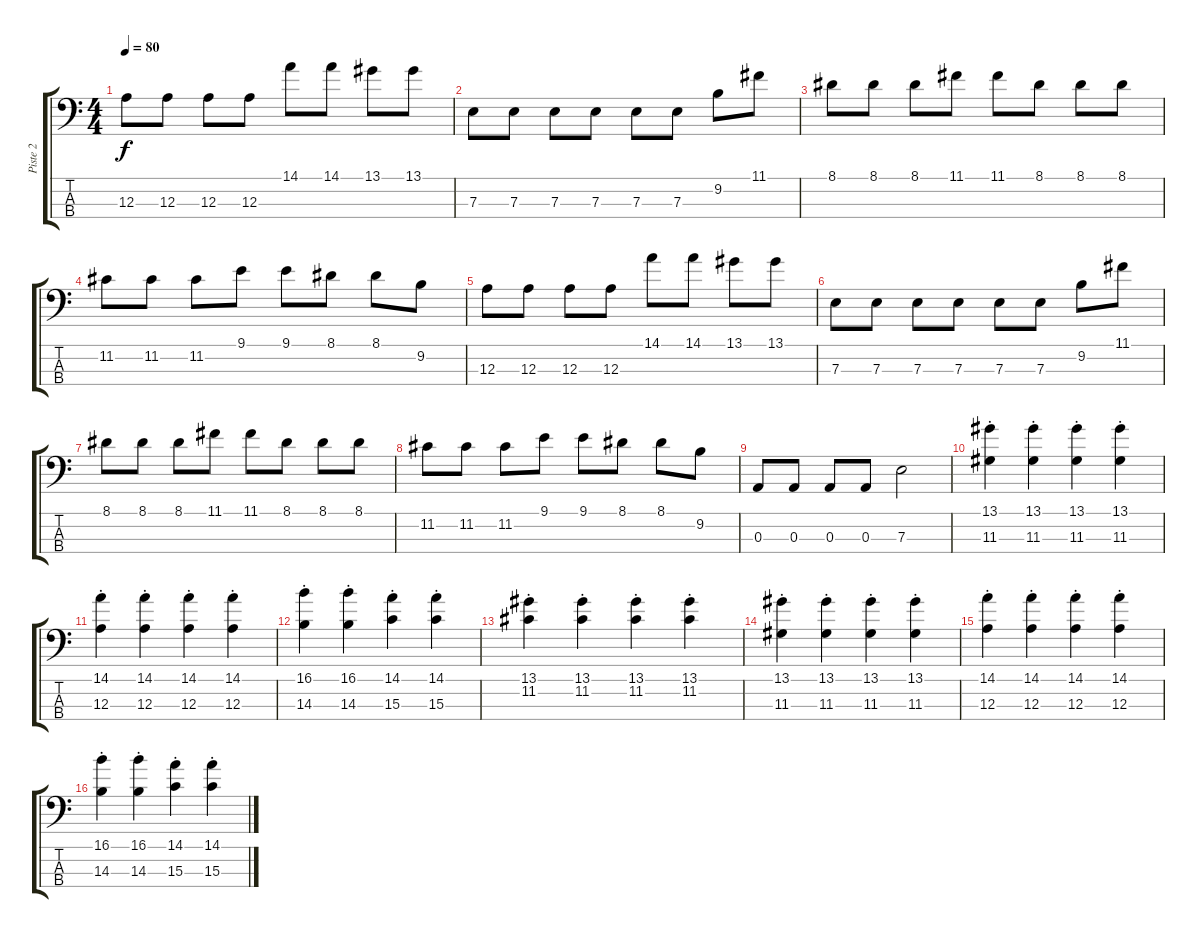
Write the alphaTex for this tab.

\track ("Piste 2" "Piste 2") {instrument electricbassfinger}
\staff {score tabs}
\tuning (G2 D2 A1 E1) {hide}
\ts (4 4)
\tempo 80
\clef f4
\ks c
12.3.8{dy f} 12.3.8 12.3.8 12.3.8 14.1.8 14.1.8 13.1.8 13.1.8 |
7.3.8 7.3.8 7.3.8 7.3.8 7.3.8 7.3.8 9.2.8 11.1.8 |
8.1.8 8.1.8 8.1.8 11.1.8 11.1.8 8.1.8 8.1.8 8.1.8 |
11.2.8 11.2.8 11.2.8 9.1.8 9.1.8 8.1.8 8.1.8 9.2.8 |
12.3.8 12.3.8 12.3.8 12.3.8 14.1.8 14.1.8 13.1.8 13.1.8 |
7.3.8 7.3.8 7.3.8 7.3.8 7.3.8 7.3.8 9.2.8 11.1.8 |
8.1.8 8.1.8 8.1.8 11.1.8 11.1.8 8.1.8 8.1.8 8.1.8 |
11.2.8 11.2.8 11.2.8 9.1.8 9.1.8 8.1.8 8.1.8 9.2.8 |
0.3.8 0.3.8 0.3.8 0.3.8 7.3.2 |
(13.1{st} 11.3{st}).4 (13.1{st} 11.3{st}).4 (13.1{st} 11.3{st}).4 (13.1{st} 11.3{st}).4 |
(14.1{st} 12.3{st}).4 (14.1{st} 12.3{st}).4 (14.1{st} 12.3{st}).4 (14.1{st} 12.3{st}).4 |
(16.1{st} 14.3{st}).4 (16.1{st} 14.3{st}).4 (14.1{st} 15.3{st}).4 (14.1{st} 15.3{st}).4 |
(13.1{st} 11.2{st}).4 (13.1{st} 11.2{st}).4 (13.1{st} 11.2{st}).4 (13.1{st} 11.2{st}).4 |
(13.1{st} 11.3{st}).4 (13.1{st} 11.3{st}).4 (13.1{st} 11.3{st}).4 (13.1{st} 11.3{st}).4 |
(14.1{st} 12.3{st}).4 (14.1{st} 12.3{st}).4 (14.1{st} 12.3{st}).4 (14.1{st} 12.3{st}).4 |
(16.1{st} 14.3{st}).4 (16.1{st} 14.3{st}).4 (14.1{st} 15.3{st}).4 (14.1{st} 15.3{st}).4
